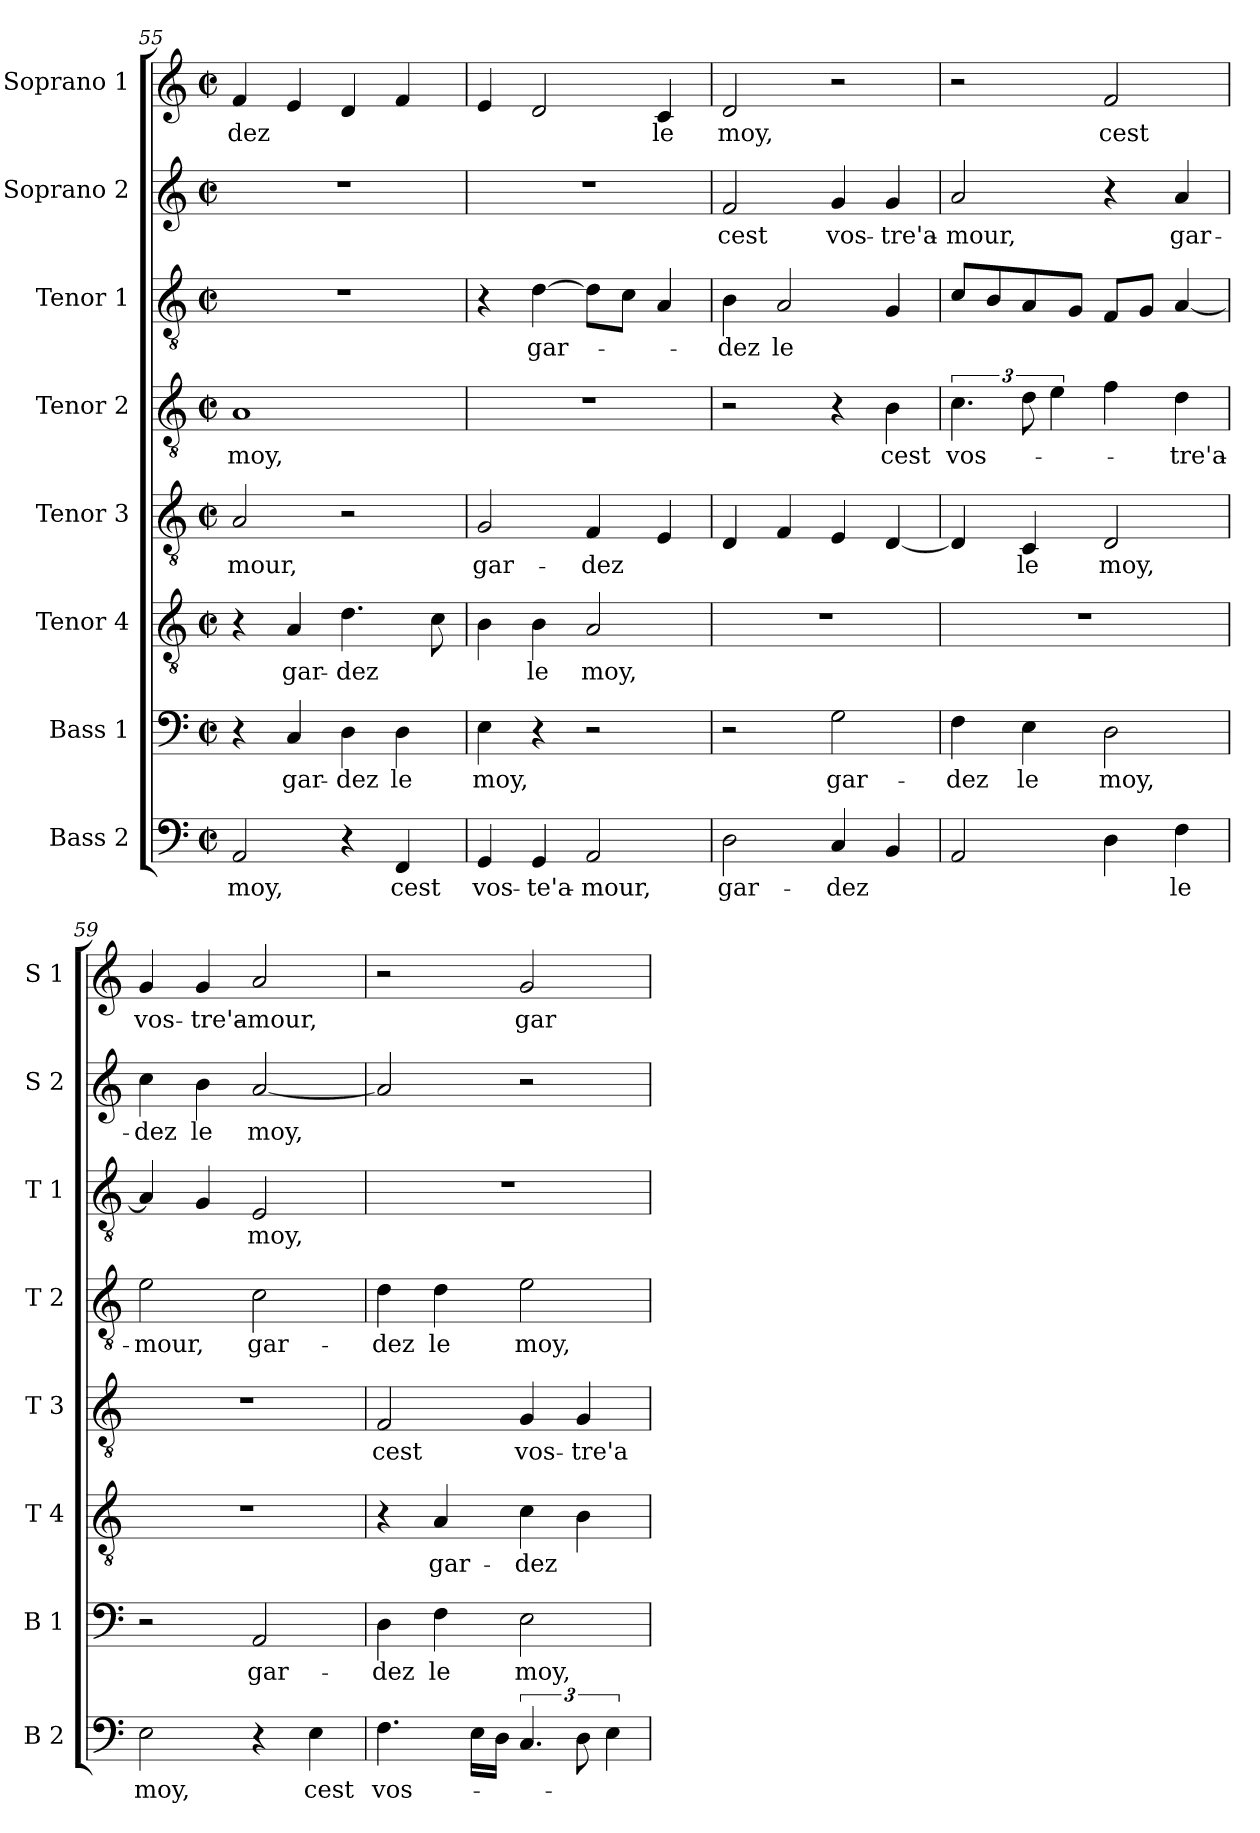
**kern	**text	**kern	**text	**kern	**text	**kern	**text	**kern	**text	**kern	**text	**kern	**text	**kern	**text
*part8	*part8	*part7	*part7	*part6	*part6	*part5	*part5	*part4	*part4	*part3	*part3	*part2	*part2	*part1	*part1
*staff8	*staff8	*staff7	*staff7	*staff6	*staff6	*staff5	*staff5	*staff4	*staff4	*staff3	*staff3	*staff2	*staff2	*staff1	*staff1
*I"Bass 2	*	*I"Bass 1	*	*I"Tenor 4	*	*I"Tenor 3	*	*I"Tenor 2	*	*I"Tenor 1	*	*I"Soprano 2	*	*I"Soprano 1	*
*I'B 2	*	*I'B 1	*	*I'T 4	*	*I'T 3	*	*I'T 2	*	*I'T 1	*	*I'S 2	*	*I'S 1	*
*clefF4	*	*clefF4	*	*clefGv2	*	*clefGv2	*	*clefGv2	*	*clefGv2	*	*clefG2	*	*clefG2	*
*k[]	*	*k[]	*	*k[]	*	*k[]	*	*k[]	*	*k[]	*	*k[]	*	*k[]	*
*C:	*	*C:	*	*C:	*	*C:	*	*C:	*	*C:	*	*C:	*	*C:	*
*M2/2	*	*M2/2	*	*M2/2	*	*M2/2	*	*M2/2	*	*M2/2	*	*M2/2	*	*M2/2	*
*met(c|)	*	*met(c|)	*	*met(c|)	*	*met(c|)	*	*met(c|)	*	*met(c|)	*	*met(c|)	*	*met(c|)	*
=55	=55	=55	=55	=55	=55	=55	=55	=55	=55	=55	=55	=55	=55	=55	=55
2AA/	moy,	4r	.	4r	.	2A/	-mour,	1A	moy,	1r	.	1r	.	4f/	-dez
.	.	4C/	gar-	4A/	gar-	.	.	.	.	.	.	.	.	4e/	.
4r	.	4D\	-dez	4.d\	-dez	2r	.	.	.	.	.	.	.	4d/	.
4FF/	cest	4D\	le	.	.	.	.	.	.	.	.	.	.	4f/	.
.	.	.	.	8c\	.	.	.	.	.	.	.	.	.	.	.
=56	=56	=56	=56	=56	=56	=56	=56	=56	=56	=56	=56	=56	=56	=56	=56
4GG/	vos-	4E\	moy,	4B\	.	2G/	gar-	1r	.	4r	.	1r	.	4e/	.
4GG/	-te'a-	4r	.	4B\	le	.	.	.	.	[4d\	gar-	.	.	2d/	.
2AA/	-mour,	2r	.	2A/	moy,	4F/	-dez	.	.	8d\L]	.	.	.	.	.
.	.	.	.	.	.	.	.	.	.	8c\J	.	.	.	.	.
.	.	.	.	.	.	4E/	.	.	.	4A/	.	.	.	4c/	le
=57	=57	=57	=57	=57	=57	=57	=57	=57	=57	=57	=57	=57	=57	=57	=57
2D\	gar-	2r	.	1r	.	4D/	.	2r	.	4B\	-dez	2f/	cest	2d/	moy,
.	.	.	.	.	.	4F/	.	.	.	2A/	le	.	.	.	.
4C/	-dez	2G\	gar-	.	.	4E/	.	4r	.	.	.	4g/	vos-	2r	.
4BB/	.	.	.	.	.	[4D/	.	4B\	cest	4G/	.	4g/	-tre'a-	.	.
!!LO:PB:g=z
=58	=58	=58	=58	=58	=58	=58	=58	=58	=58	=58	=58	=58	=58	=58	=58
2AA/	.	4F\	-dez	1r	.	4D/]	.	6.c\	vos-	8c/L	.	2a/	-mour,	2r	.
.	.	.	.	.	.	.	.	.	.	8B/	.	.	.	.	.
.	.	4E\	le	.	.	4C/	le	12d\	.	8A/	.	.	.	.	.
.	.	.	.	.	.	.	.	6e\	.	.	.	.	.	.	.
.	.	.	.	.	.	.	.	.	.	8G/J	.	.	.	.	.
4D\	.	2D\	moy,	.	.	2D/	moy,	4f\	.	8F/L	.	4r	.	2f/	cest
.	.	.	.	.	.	.	.	.	.	8G/J	.	.	.	.	.
4F\	le	.	.	.	.	.	.	4d\	-tre'a-	[4A/	.	4a/	gar-	.	.
=59	=59	=59	=59	=59	=59	=59	=59	=59	=59	=59	=59	=59	=59	=59	=59
2E\	moy,	2r	.	1r	.	1r	.	2e\	-mour,	4A/]	.	4cc\	-dez	4g/	vos-
.	.	.	.	.	.	.	.	.	.	4G/	.	4b\	le	4g/	-tre'a-
4r	.	2AA/	gar-	.	.	.	.	2c\	gar-	2E/	moy,	[2a/	moy,	2a/	-mour,
4E\	cest	.	.	.	.	.	.	.	.	.	.	.	.	.	.
=60	=60	=60	=60	=60	=60	=60	=60	=60	=60	=60	=60	=60	=60	=60	=60
4.F\	vos-	4D\	-dez	4r	.	2F/	cest	4d\	-dez	1r	.	2a/]	.	2r	.
.	.	4F\	le	4A/	gar-	.	.	4d\	le	.	.	.	.	.	.
16E\LL	.	.	.	.	.	.	.	.	.	.	.	.	.	.	.
16D\JJ	.	.	.	.	.	.	.	.	.	.	.	.	.	.	.
6.C/	.	2E\	moy,	4c\	-dez	4G/	vos-	2e\	moy,	.	.	2r	.	2g/	gar-
12D\	.	.	.	4B\	.	4G/	-tre'a-	.	.	.	.	.	.	.	.
6E\	.	.	.	.	.	.	.	.	.	.	.	.	.	.	.
=	=	=	=	=	=	=	=	=	=	=	=	=	=	=	=
*-	*-	*-	*-	*-	*-	*-	*-	*-	*-	*-	*-	*-	*-	*-	*-
